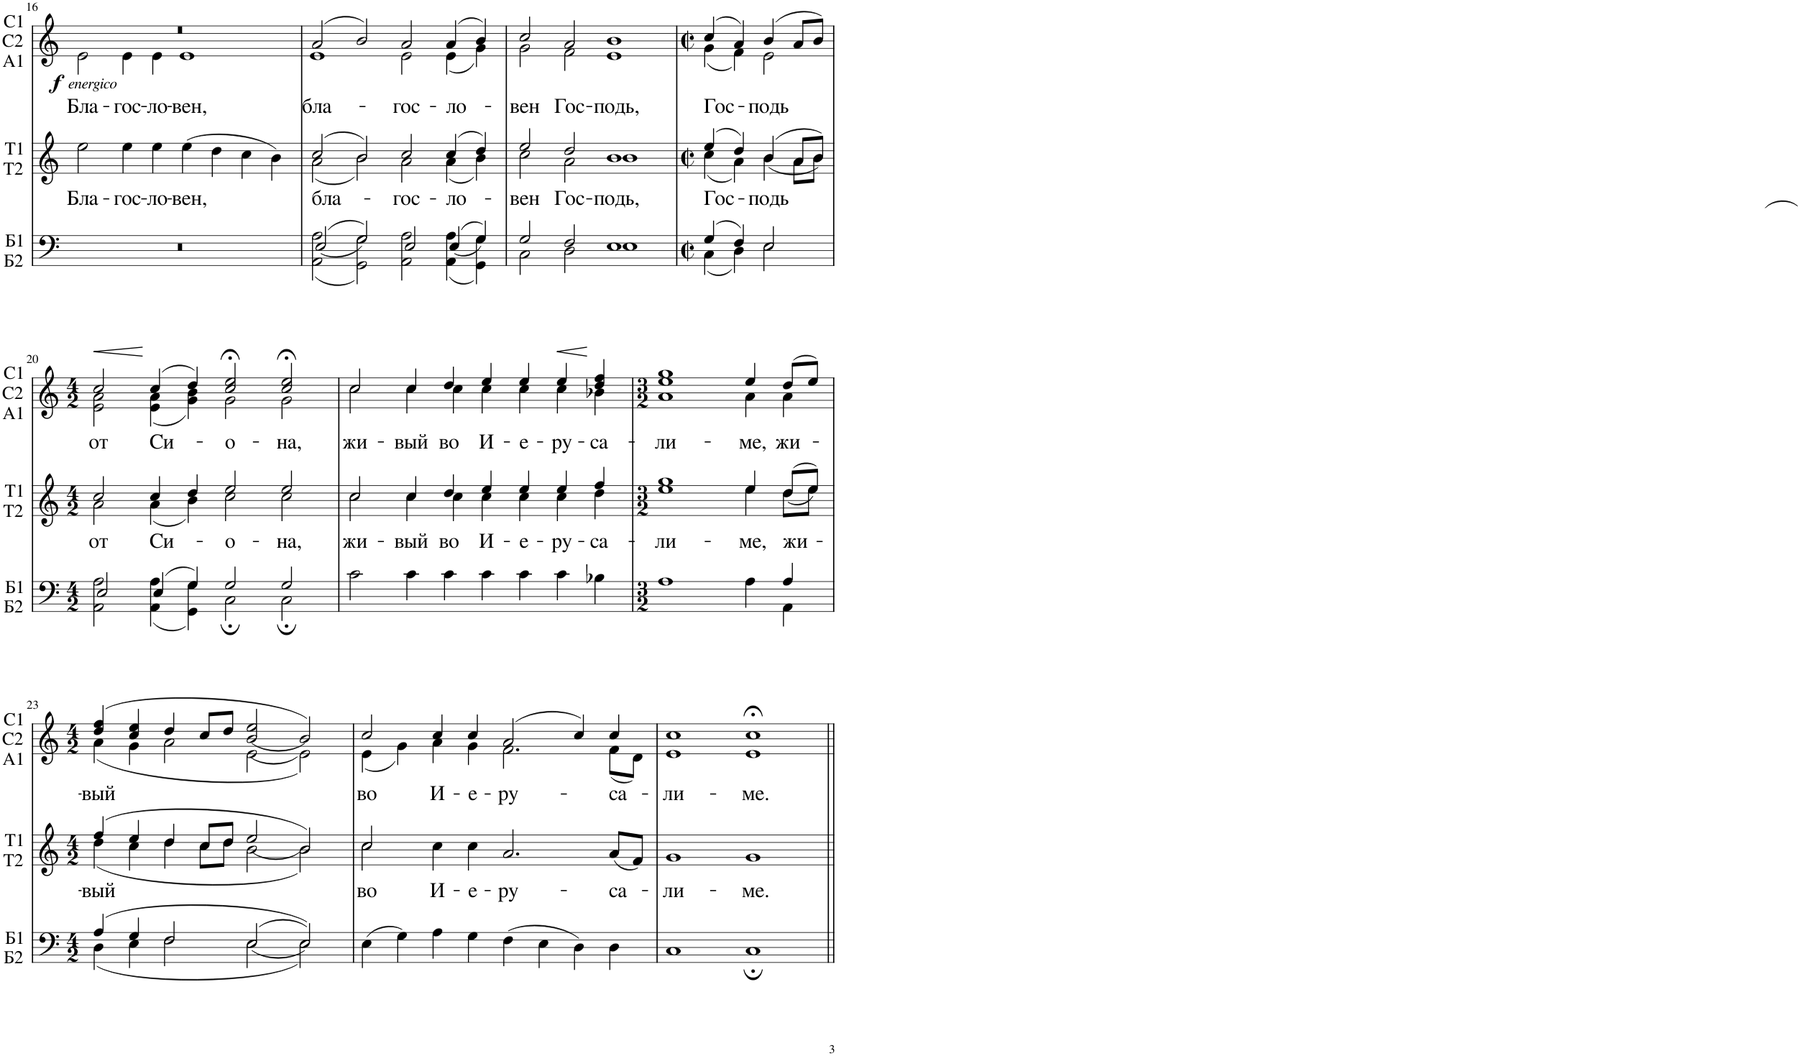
**kern	**kern	**text	**kern	**text	**dynam
*part3	*part2	*part2	*part1	*part1	*part1
*staff3	*staff2	*staff2	*staff1	*staff1	*staff1
*I"Б1 Б2	*I"T1 T2	*	*I"C1 C2 A1	*	*
*	*I'T1 T2	*	*I'C1 C2 A1	*	*
!!LO:PB:g=z
*clefF4	*clefG2	*	*clefG2	*	*
*k[]	*k[]	*	*k[]	*	*
*M4/2	*M4/2	*	*M4/2	*	*
=16	=16	=16	=16	=16	=16
!	!	!LO:LY:b	!	!LO:LY:b	!LO:DY:b
*	*	*	*^	*	*
!	!	!	!	!	!	!LO:DY:n=1:b
0r	2ee\	Бла-	0r	2e\	Бла-	f other-dynamics
!	!	!LO:LY:b	!	!	!LO:LY:b	!
.	4ee\	-гос-	.	4e\	-гос-	.
!	!	!LO:LY:b	!	!	!LO:LY:b	!
.	4ee\	-ло-	.	4e\	-ло-	.
!	!	!LO:LY:b	!	!	!LO:LY:b	!
.	(4ee\	-вен,	.	1e	-вен,	.
.	4dd\	.	.	.	.	.
.	4cc\	.	.	.	.	.
.	4b\)	.	.	.	.	.
=17	=17	=17	=17	=17	=17	=17
*^	*	*	*	*	*	*
!	!	!	!LO:LY:b	!	!	!LO:LY:b	!
*	*	*^	*	*	*	*	*
((<2E/	(2AA\ 2A\	(2cc/	(2a\	бла-	(2a/	1e	бла-	.
2G/))	2GG\ 2G\)	2b/)	2b\)	.	2b/)	.	.	.
!	!	!	!	!LO:LY:b	!	!	!LO:LY:b	!
2E/	2AA\ 2A\	2cc/	2a\	гос-	2a/	2e\	-гос-	.
!	!	!	!	!LO:LY:b	!	!	!LO:LY:b	!
((<4E/	(4AA\ 4A\	(4cc/	(4a\	-ло-	(4a/	(4e\	-ло-	.
4G/))	4GG\ 4G\)	4dd/)	4b\)	.	4b/)	4g\)	.	.
=18	=18	=18	=18	=18	=18	=18	=18	=18
!	!	!	!	!LO:LY:b	!	!	!LO:LY:b	!
2G/	2C\	2ee/	2cc\	вен	2cc/	2g\	вен	.
!	!	!	!	!LO:LY:b	!	!	!LO:LY:b	!
2F/	2D\	2dd/	2a\	Гос-	2a/	2f\	Гос-	.
!	!	!	!	!LO:LY:b	!	!	!LO:LY:b	!
1E	1E	1b	1b	-подь,	1b	1e	-подь,	.
=19	=19	=19	=19	=19	=19	=19	=19	=19
*M2/2	*	*M2/2	*	*	*M2/2	*	*	*
*met(c|)	*	*met(c|)	*	*	*met(c|)	*	*	*
!	!	!	!	!LO:LY:b	!	!	!LO:LY:b	!
(4G/	(4C\	(4ee/	(4cc\	Гос-	(4cc/	(4g\	Гос-	.
4F/)	4D\)	4dd/)	4a\)	.	4a/)	4f\)	.	.
!	!	!	!	!LO:LY:b	!	!	!LO:LY:b	!
2E/	2E\	((<4b/	4b\	подь	(4b/	2e\	подь	.
.	.	8a/L	8a\L	.	8a/L	.	.	.
.	.	8b/J))	8b\J	.	8b/J)	.	.	.
!!LO:LB:g=z	!!
=20	=20	=20	=20	=20	=20	=20	=20	=20
*M4/2	*	*M4/2	*	*	*M4/2	*	*	*
!	!	!	!	!LO:LY:b	!	!	!LO:LY:b	!LO:HP:b
2E/	2AA\ 2A\	2cc/	2a\	от	2cc/	2e\ 2a\	от	<
!	!	!	!	!LO:LY:b	!	!	!LO:LY:b	!
(4E/	(4AA\ 4A\	(4cc/	(4a\	Си-	(4cc/	(4e\ 4a\	Си-	.
4G/)	4GG\ 4G\)	4dd/)	4b\)	.	4dd/)	4g\ 4b\)	.	.
!	!	!	!	!LO:LY:b	!	!	!LO:LY:b	!
2G/	2C;\	2ee/	2cc\	о-	2cc/;< 2ee/;<	2g\	о-	.
!	!	!	!	!LO:LY:b	!	!	!LO:LY:b	!
2G/	2C;\	2ee/	2cc\	-на,	2cc/;< 2ee/;<	2g\	-на,	.
=21	=21	=21	=21	=21	=21	=21	=21	=21
!	!	!	!	!LO:LY:b	!	!	!LO:LY:b	!
*v	*v	*	*	*	*	*	*	*
2c\	2cc/	2cc\	жи-	2cc/	2cc\	жи-	.
!	!	!	!LO:LY:b	!	!	!LO:LY:b	!
4c\	4cc/	4cc\	-вый	4cc/	4cc\	-вый	.
!	!	!	!LO:LY:b	!	!	!LO:LY:b	!
4c\	4dd/	4cc\	во	4dd/	4cc\	во	.
!	!	!	!LO:LY:b	!	!	!LO:LY:b	!
4c\	4ee/	4cc\	И-	4ee/	4cc\	И-	.
!	!	!	!LO:LY:b	!	!	!LO:LY:b	!
4c\	4ee/	4cc\	-е-	4ee/	4cc\	-е-	.
!	!	!	!LO:LY:b	!	!	!LO:LY:b	!
4c\	4ee/	4cc\	-ру-	4ee/	4cc\	-ру-	.
!	!	!	!LO:LY:b	!	!	!LO:LY:b	!
4B-X\	4ff/	4dd\	-са-	4dd/ 4ff/	4b-X\	-са-	[
=22	=22	=22	=22	=22	=22	=22	=22
*M3/2	*M3/2	*	*	*M3/2	*	*	*
*^	*	*	*	*	*	*	*
!	!	!	!	!LO:LY:b	!	!	!LO:LY:b	!
1A	4ryy	1gg	1ee	-ли-	1ee 1gg	1a	-ли-	.
!	!	!	!	!LO:LY:b	!	!	!LO:LY:b	!
*v	*v	*	*	*	*	*	*	*
4A\	4ee/	4ee\	-ме,	4ee/	4a\	-ме,	.
*^	*	*	*	*	*	*	*
!	!	!	!	!LO:LY:b	!	!	!LO:LY:b	!
4A/	4AA\	(<(8dd/L	8dd\L	жи-	(8dd/L	4a\	жи-	.
.	.	8ee/J))	8ee\J	.	8ee/J)	.	.	.
!!LO:LB:g=z	!!
=23	=23	=23	=23	=23	=23	=23	=23	=23
*M4/2	*	*M4/2	*	*	*M4/2	*	*	*
!	!	!	!	!LO:LY:b	!	!	!LO:LY:b	!
(4A/	(4D\	(4ff/	(4dd\	вый	(4dd/ 4ff/	(4a\	-вый	.
4G/	4E\	4ee/	4cc\	.	4cc/ 4ee/	4g\	.	.
2F/	2F\	4dd/	4dd\	.	4dd/	2a\	.	.
.	.	8cc/L	8cc\L	.	8cc/L	.	.	.
.	.	8dd/J	8dd\J	.	8dd/J	.	.	.
((<2E/	2E\	2ee/	(2b\	.	(<2b/ 2ee/	(2e\	.	.
2E/)))	2E\)	2b/)	2b\))	.	2b/))	2e\))	.	.
=24	=24	=24	=24	=24	=24	=24	=24	=24
!	!	!	!	!LO:LY:b	!	!	!LO:LY:b	!
*v	*v	*	*	*	*	*	*	*
(4E\	2cc/	2cc\	во	2cc/	(4e\	во	.
4G\)	.	.	.	.	4g\)	.	.
!	!	!	!LO:LY:b	!	!	!LO:LY:b	!
4A\	4cc\	4ryy	И-	4cc/	4a\	И-	.
!	!	!	!LO:LY:b	!	!	!LO:LY:b	!
4G\	4cc\	4ryy	-е-	4cc/	4g\	-е-	.
!	!	!	!LO:LY:b	!	!	!LO:LY:b	!
(4F\	2.a/	1ryy	-ру-	(2a/	2.f\	-ру-	.
4E\	.	.	.	.	.	.	.
4D\)	.	.	.	4cc/)	.	.	.
!	!	!	!LO:LY:b	!	!	!LO:LY:b	!
4D\	(8a/L	.	-са-	4cc/	(8f\L	-са-	.
.	8f/J)	.	.	.	8d\J)	.	.
*	*v	*v	*	*	*	*	*
=25	=25	=25	=25	=25	=25	=25
!	!	!LO:LY:b	!	!	!LO:LY:b	!
1C	1g	ли-	1cc	1e	ли-	.
!	!	!LO:LY:b	!	!	!LO:LY:b	!
1C;	1g	-ме.	1cc;<	1e	-ме.	.
*	*	*	*v	*v	*	*
=||	=||	=||	=||	=||	=||
*-	*-	*-	*-	*-	*-
